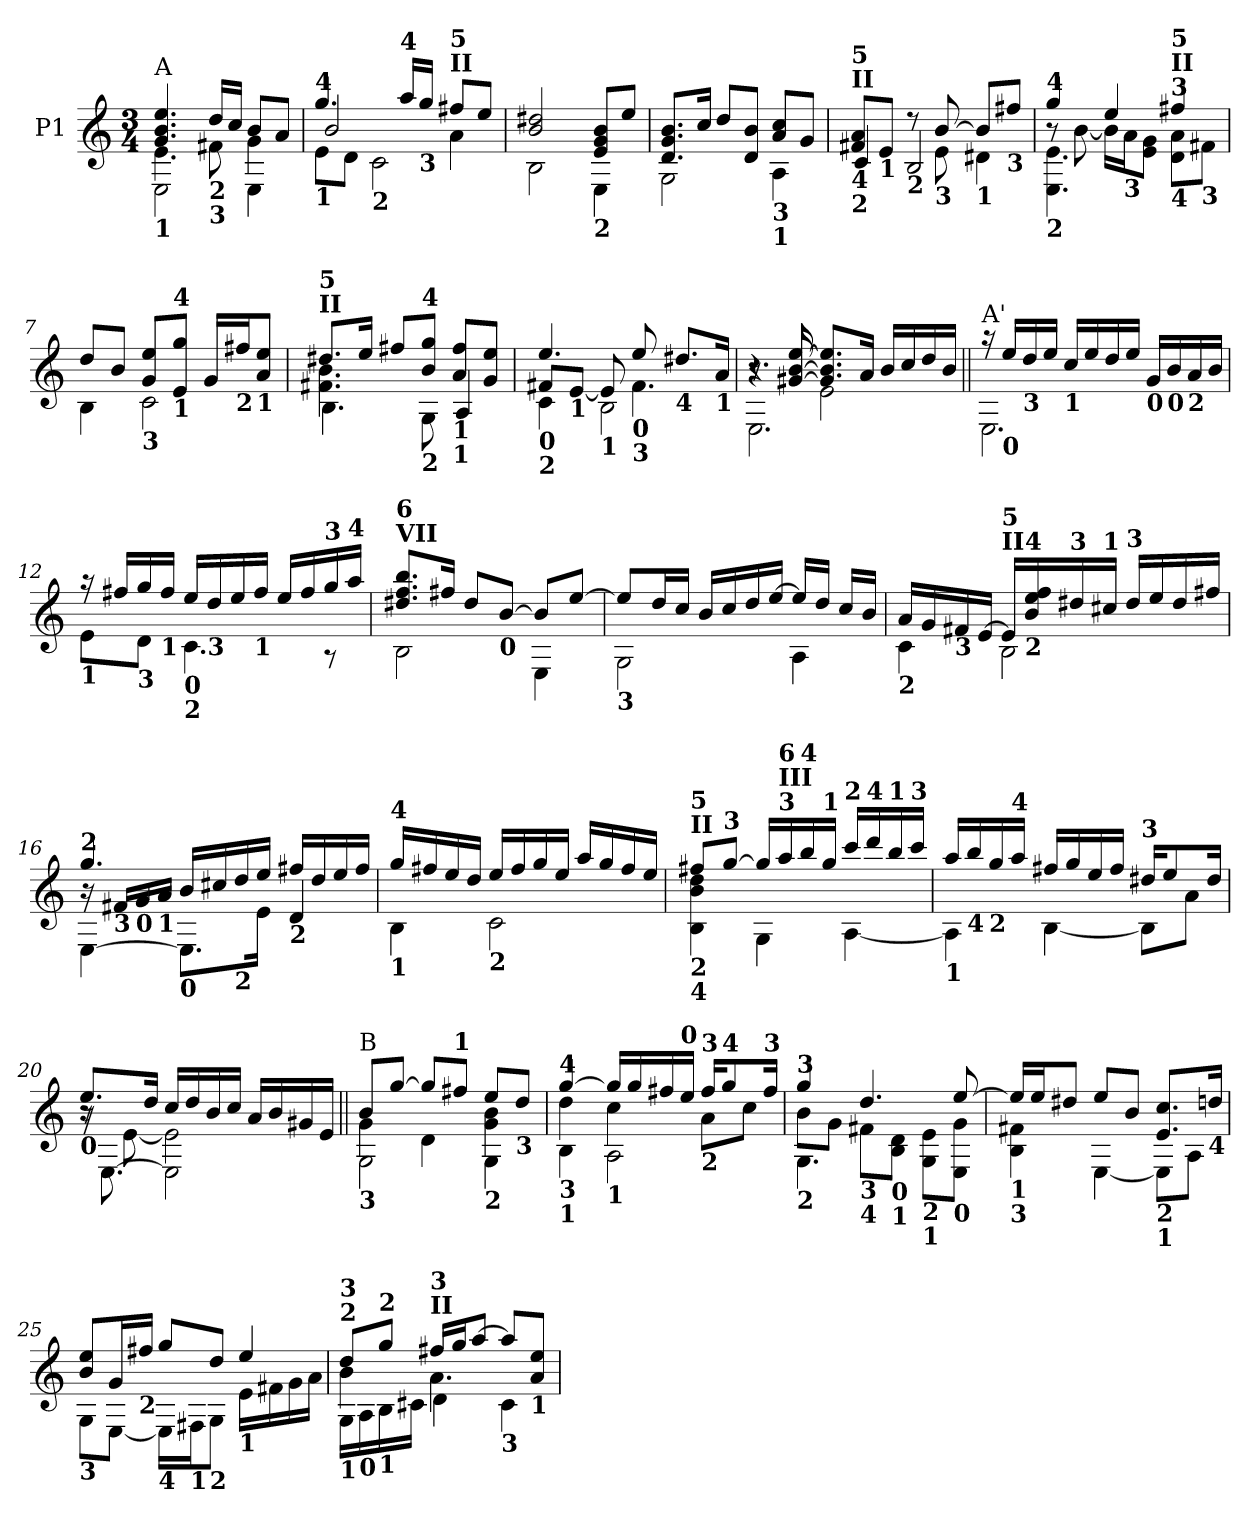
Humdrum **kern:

**kern
*part1
*staff1
*I"P1
!!LO:PB:g=z
*clefG2
*ITrd7c12
*k[]
*C:
*M3/4
*MM68
=1
*^
*	*^
!LO:TX:a:t=A	!	!
!LO:TX:b:B:t=1	!	!
4.Gi/ 4.Bi 4.ei	4.Ei\	2EEi\
!LO:TX:b:B:t=2	!	!
!LO:TX:b:B:t=3	!	!
16di/LL	8F#Xi\	.
16ci/JJ	.	.
8Bi/L	4Gi\	4EEi\
8Ai/J	.	.
=2	=2	=2
!LO:TX:B:t=4	!	!
!LO:TX:b:B:t=1	!	!
4.gi/	2Bi/	8Ei\L
.	.	8Di\J
!	!	!LO:TX:b:B:t=2
.	.	2Ci\
!LO:TX:a:B:t=4	!	!
16ai/LL	.	.
!LO:TX:b:B:t=3	!	!
16gi/JJ	.	.
!LO:TX:a:B:t=II	!	!
!LO:TX:B:t=5	!	!
8f#Xi/L	4Ai\	.
8ei/J	.	.
*	*v	*v
=3	=3
2Bi/ 2d#Xi	2BBi\
!LO:TX:b:B:t=2	!
8Ei/ 8Gi 8BiL	4EEi\
8ei/J	.
=4	=4
*	*^
8.Di/ 8.Gi 8.BiL	2GGi\	2ryy
16ci/Jk	.	.
8di/L	.	.
8Di/ 8BiJ	.	.
!LO:TX:b:B:t=3	!	!
!LO:TX:b:B:t=1	!	!
8Ai/ 8ciL	4AAi\	4ryy
8Gi/J	.	.
=5	=5	=5
!LO:TX:b:B:t=4	!	!
!LO:TX:a:B:t=II	!	!
!LO:TX:B:t=5	!	!
!LO:TX:b:B:t=2	!	!
8F#Xi/ 8AiL	4ryy	4Ci/
!LO:TX:b:B:t=1	!	!
8Ei/J	.	.
!LO:TX:b:B:t=2	!	!
8r	8ryy	2BBi/
!LO:TX:b:B:t=3	!	!
[>8Bi/	8Ei\	.
!LO:TX:b:B:t=1	!	!
8Bi/L]	4D#Xi\	.
!LO:TX:b:B:t=3	!	!
8f#Xi/J	.	.
=6	=6	=6
*	*	*^
!LO:TX:B:t=4	!	!	!
!LO:TX:b:B:t=2	!	!	!
4gi/	8r	4.ryy	4.EEi\ 4.Ei
.	[<8Bi\	.	.
4ei/	16Bi\LL]	.	.
!	!LO:TX:b:B:t=3	!	!
.	16Ai\J	.	.
.	8Ei\ 8GiJ	8ryy	4.ryy
!LO:TX:a:B:t=3	!	!	!
!LO:TX:b:B:t=4	!	!	!
!LO:TX:a:B:t=II	!	!	!
!LO:TX:B:t=5	!	!	!
4f#Xi/	8Di\ 8AiL	4ryy	.
!	!LO:TX:b:B:t=3	!	!
.	8F#Xi\J	.	.
*	*v	*v	*v
!!LO:LB:g=z
=7	=7
8di/L	4BBi\
8Bi/J	.
!LO:TX:b:B:t=3	!
8Gi/ 8eiL	2Ci\
!LO:TX:b:B:t=1	!
!LO:TX:B:t=4	!
8Ei/ 8giJ	.
16Gi/LL	.
!LO:TX:b:B:t=2	!
16f#Xi/J	.
!LO:TX:b:B:t=1	!
8Ai/ 8eiJ	.
=8	=8
*	*^
!LO:TX:a:B:t=II	!	!
!LO:TX:B:t=5	!	!
8.d#Xi/L	4.F#Xi\ 4.Bi	4.BBi\
16ei/Jk	.	.
8f#Xi/L	.	.
!LO:TX:B:t=4	!	!
!LO:TX:b:B:t=2	!	!
8Bi/ 8giJ	8ryy	8GGi\
!LO:TX:b:B:t=1	!	!
!LO:TX:b:B:t=1	!	!
8Ai/ 8f#iL	4ryy	4AAi/
8Gi/ 8eiJ	.	.
=9	=9	=9
!LO:TX:b:B:t=0	!	!
!LO:TX:b:B:t=2	!	!
4.ei/	8F#Xi/L	4Ci\
!	!LO:TX:b:B:t=1	!
.	[>8Ei/J	.
!	!LO:TX:b:B:t=1	!
.	8Ei/]	2BBi\
!LO:TX:b:B:t=0	!	!
!LO:TX:b:B:t=3	!	!
8ei/	4.F#i\	.
!LO:TX:b:B:t=4	!	!
8.d#Xi/L	.	.
!LO:TX:b:B:t=1	!	!
16Ai/Jk	.	.
=10	=10	=10
8.r	4r	2.EEi\
[>16G#Xi/ [>16Bi [>16ei	.	.
8.G#i/] 8.Bi] 8.ei]L	2Ei\	.
16Ai/Jk	.	.
16Bi/LL	.	.
16ci/	.	.
16di/	.	.
16Bi/JJ	.	.
*	*v	*v
=11||	=11||
!LO:TX:a:t=A'	!
16r	2.EEi\
!LO:TX:b:B:t=0	!
16ei/LL	.
!LO:TX:b:B:t=3	!
16di/	.
16ei/JJ	.
!LO:TX:b:B:t=1	!
16ci/LL	.
16ei/	.
16di/	.
16ei/JJ	.
!LO:TX:b:B:t=0	!
16Gi/LL	.
!LO:TX:b:B:t=0	!
16Bi/	.
!LO:TX:b:B:t=2	!
16Ai/	.
16Bi/JJ	.
!!LO:LB:g=z	!!
=12	=12
!LO:TX:b:B:t=1	!
16r	8Ei\L
16f#Xi/LL	.
!LO:TX:b:B:t=3	!
16gi/	8Di\J
!LO:TX:b:B:t=1	!
16f#i/JJ	.
!LO:TX:b:B:t=0	!
!LO:TX:b:B:t=2	!
16ei/LL	4.Ci\
!LO:TX:b:B:t=3	!
16di/	.
16ei/	.
!LO:TX:b:B:t=1	!
16f#i/JJ	.
16ei/LL	.
16f#i/	.
!LO:TX:B:t=3	!
16gi/	8r
!LO:TX:a:B:t=4	!
16ai/JJ	.
=13	=13
!LO:TX:a:B:t=VII	!
!LO:TX:B:t=6	!
8.d#Xi/ 8.fi 8.biL	2BBi\
16f#Xi/Jk	.
8d#i/L	.
!LO:TX:b:B:t=0	!
[>8Bi/J	.
8Bi/L]	4EEi\
[>8ei/J	.
=14	=14
!LO:TX:b:B:t=3	!
8ei/L]	2GGi\
16di/L	.
16ci/JJ	.
16Bi/LL	.
16ci/	.
16di/	.
[>16ei/JJ	.
16ei/LL]	4AAi\
16di/JJ	.
16ci/LL	.
16Bi/JJ	.
=15	=15
!LO:TX:b:B:t=2	!
16Ai/LL	4Ci\
16Gi/	.
!LO:TX:b:B:t=3	!
16F#Xi/	.
[>16Ei/JJ	.
!LO:TX:a:B:t=II	!
!LO:TX:B:t=5	!
16Ei/LL]	2BBi\
!LO:TX:a:B:t=4	!
!LO:TX:b:B:t=2	!
16Bi/ 16ei 16fi	.
!LO:TX:B:t=3	!
16d#Xi/	.
!LO:TX:B:t=1	!
16c#Xi/JJ	.
!LO:TX:B:t=3	!
16d#i/LL	.
16ei/	.
16d#i/	.
16f#Xi/JJ	.
!!LO:LB:g=z	!!
=16	=16
*	*^
!LO:TX:a:B:t=2	!	!
4.gi/	16r	[<4EEi\
!	!LO:TX:b:B:t=3	!
.	16F#Xi/LL	.
!	!LO:TX:b:B:t=0	!
.	16Gi/	.
!	!LO:TX:b:B:t=1	!
.	16Ai/JJ	.
!	!LO:TX:b:B:t=0	!
.	16Bi/LL	8.EEi\L]
.	16c#Xi/	.
!LO:TX:b:B:t=2	!	!
8ryy	16di/	.
.	16ei/JJ	16Ei\Jk
!LO:TX:b:B:t=2	!	!
16f#Xi/LL	4ryy	4Di/
16di/	.	.
16ei/	.	.
16f#i/JJ	.	.
*	*v	*v
=17	=17
!LO:TX:B:t=4	!
!LO:TX:b:B:t=1	!
16gi/LL	4BBi\
16f#Xi/	.
16ei/	.
16di/JJ	.
!LO:TX:b:B:t=2	!
16ei/LL	2Ci\
16f#i/	.
16gi/	.
16ei/JJ	.
16ai/LL	.
16gi/	.
16f#i/	.
16ei/JJ	.
=18	=18
!LO:TX:b:B:t=2	!
!LO:TX:b:B:t=4	!
!LO:TX:a:B:t=II	!
!LO:TX:B:t=5	!
8f#Xi/L	4BBi\ 4Bi 4di
!LO:TX:a:B:t=3	!
[>8gi/J	.
16gi/LL]	4GGi\
!LO:TX:a:B:t=3	!
!LO:TX:a:B:t=III	!
!LO:TX:B:t=6	!
16ai/	.
!LO:TX:a:B:t=4	!
16bi/	.
!LO:TX:a:B:t=1	!
16gi/JJ	.
!LO:TX:a:B:t=2	!
16cci/LL	[<4AAi\
!LO:TX:a:B:t=4	!
16ddi/	.
!LO:TX:a:B:t=1	!
16bi/	.
!LO:TX:a:B:t=3	!
16cci/JJ	.
=19	=19
!LO:TX:b:B:t=1	!
16ai/LL	4AAi\]
!LO:TX:b:B:t=4	!
16bi/	.
!LO:TX:b:B:t=2	!
16gi/	.
!LO:TX:a:B:t=4	!
16ai/JJ	.
16f#Xi/LL	[<4BBi\
16gi/	.
16ei/	.
16f#i/JJ	.
!LO:TX:B:t=3	!
16d#Xi/KL	8BBi\L]
8ei/	.
.	8Ai\J
16d#i/Jk	.
!!LO:LB:g=z	!!
=20	=20
*	*^
!LO:TX:b:B:t=0	!	!
8.ei/L	8r	16r
.	.	[<8.EEi\
.	[<8Ei\	.
16di/Jk	.	.
16ci/LL	2Ei\]	2EEi\]
16di/	.	.
16Bi/	.	.
16ci/JJ	.	.
16Ai/LL	.	.
16Bi/	.	.
16G#Xi/	.	.
16Ei/JJ	.	.
=21||	=21||	=21||
!LO:TX:a:t=B	!	!
!LO:TX:b:B:t=3	!	!
8Bi/L	4Gi\	2GGi\
[>8gi/J	.	.
8gi/L]	4Di\	.
!LO:TX:a:B:t=1	!	!
8f#Xi/J	.	.
!LO:TX:b:B:t=2	!	!
8ei/L	4Gi\ 4Bi	4GGi\
!LO:TX:b:B:t=3	!	!
8di/J	.	.
=22	=22	=22
!LO:TX:B:t=4	!	!
!LO:TX:b:B:t=3	!	!
!LO:TX:b:B:t=1	!	!
[>4gi/	4di\	4BBi\
!LO:TX:b:B:t=1	!	!
16gi/LL]	4ci\	2AAi\
16gi/	.	.
16f#Xi/	.	.
!LO:TX:a:B:t=0	!	!
16ei/JJ	.	.
!LO:TX:a:B:t=3	!	!
!LO:TX:b:B:t=2	!	!
16f#i/KL	8Ai\L	.
!LO:TX:a:B:t=4	!	!
8gi/	.	.
.	8ci\J	.
!LO:TX:a:B:t=3	!	!
16f#i/Jk	.	.
=23	=23	=23
!LO:TX:b:B:t=2	!	!
!LO:TX:a:B:t=3	!	!
4gi/	8Bi\L	4.GGi\
.	8Gi\J	.
!LO:TX:b:B:t=3	!	!
!LO:TX:b:B:t=4	!	!
4.di/	8F#Xi\L	.
!	!LO:TX:b:B:t=0	!
!	!LO:TX:b:B:t=1	!
.	8BBi\ 8DiJ	4.ryy
!	!LO:TX:b:B:t=2	!
!	!LO:TX:b:B:t=1	!
.	8GGi\ 8EiL	.
!LO:TX:b:B:t=0	!	!
[>8ei/	8EEi\ 8GiJ	.
*	*v	*v
=24	=24
!LO:TX:b:B:t=1	!
!LO:TX:b:B:t=3	!
16ei/LL]	4BBi\ 4F#Xi
16ei/J	.
8d#Xi/J	.
8ei/L	[<4EEi\
8Bi/J	.
!LO:TX:b:B:t=2	!
!LO:TX:b:B:t=1	!
8.Ei/ 8.ciL	8EEi\L]
.	8AAi\J
!LO:TX:b:B:t=4	!
16dni/Jk	.
!!LO:LB:g=z	!!
=25	=25
!LO:TX:b:B:t=3	!
8Bi/ 8eiL	8GGi\L
16Gi/L	[<8EEi\J
!LO:TX:b:B:t=2	!
16f#Xi/JJ	.
!LO:TX:b:B:t=4	!
8gi/L	16EEi\LL]
!	!LO:TX:b:B:t=1
.	16FF#Xi\J
!LO:TX:b:B:t=2	!
8di/J	8GGi\J
!LO:TX:b:B:t=1	!
4ei/	16Ei\LL
.	16F#Xi\
.	16Gi\
.	16Ai\JJ
=26	=26
*	*^
!LO:TX:a:B:t=2	!	!
!LO:TX:a:B:t=3	!	!
!LO:TX:b:B:t=1	!	!
8di/L	4Bi\	16GGi\LL
!	!	!LO:TX:b:B:t=0
.	.	16AAi\
!LO:TX:b:B:t=1	!	!
!LO:TX:a:B:t=2	!	!
8gi/J	.	16BBi\
.	.	16C#Xi\JJ
!LO:TX:a:B:t=II	!	!
!LO:TX:B:t=3	!	!
16f#Xi/LL	4.Ai\	4Di\
16gi/J	.	.
[>8ai/J	.	.
!LO:TX:b:B:t=3	!	!
8ai/L]	.	4C#i\
!LO:TX:b:B:t=1	!	!
8Ai/ 8eiJ	8ryy	.
*v	*v	*v
=
*-
